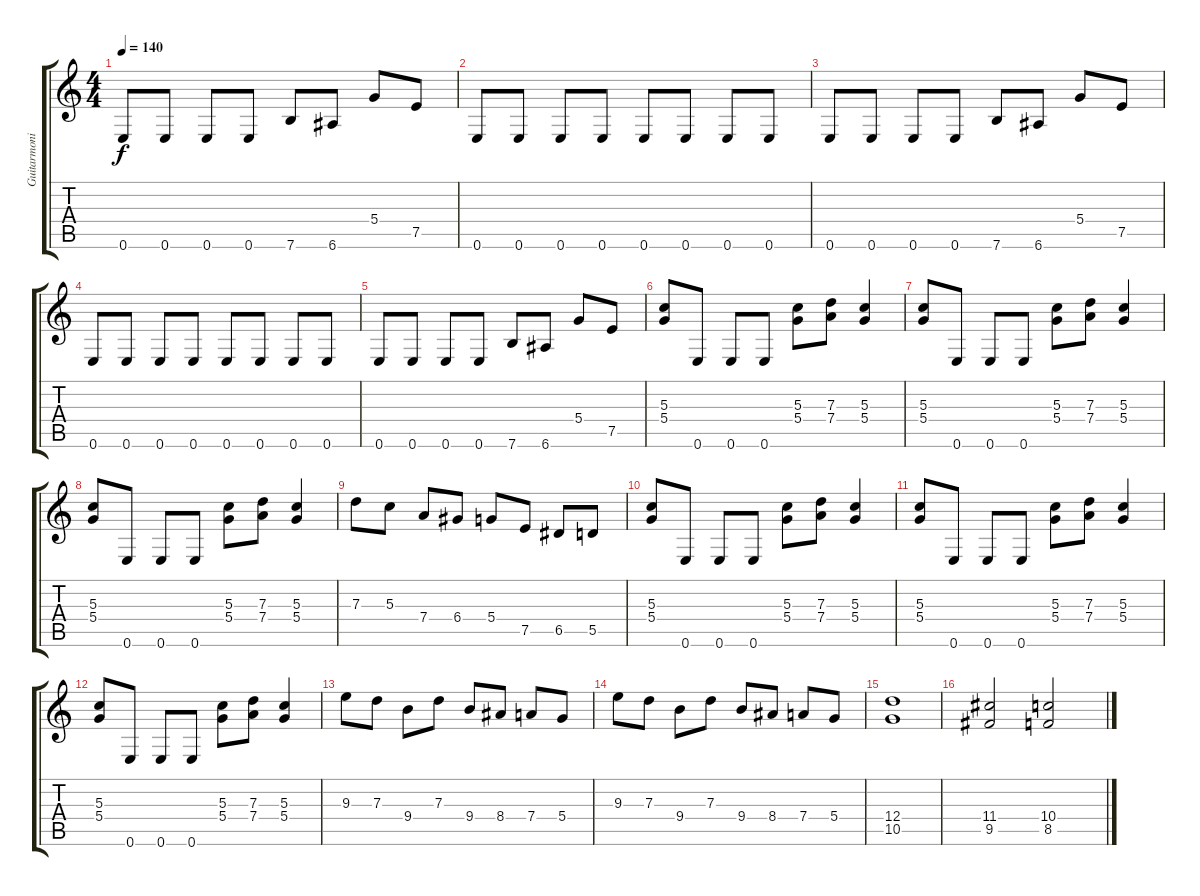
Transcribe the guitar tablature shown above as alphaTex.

\track ("Guitarmonics" "Guitarmoni") {instrument overdrivenguitar}
\staff {score tabs}
\tuning (E4 B3 G3 D3 A2 E2) {hide}
\ts (4 4)
\tempo 140
\clef g2
\ks c
0.6.8{dy f} 0.6.8 0.6.8 0.6.8 7.6.8 6.6.8 5.4.8 7.5.8 |
0.6.8 0.6.8 0.6.8 0.6.8 0.6.8 0.6.8 0.6.8 0.6.8 |
0.6.8 0.6.8 0.6.8 0.6.8 7.6.8 6.6.8 5.4.8 7.5.8 |
0.6.8 0.6.8 0.6.8 0.6.8 0.6.8 0.6.8 0.6.8 0.6.8 |
0.6.8 0.6.8 0.6.8 0.6.8 7.6.8 6.6.8 5.4.8 7.5.8 |
(5.3 5.4).8 0.6.8 0.6.8 0.6.8 (5.3 5.4).8 (7.3 7.4).8 (5.3 5.4).4 |
(5.3 5.4).8 0.6.8 0.6.8 0.6.8 (5.3 5.4).8 (7.3 7.4).8 (5.3 5.4).4 |
(5.3 5.4).8 0.6.8 0.6.8 0.6.8 (5.3 5.4).8 (7.3 7.4).8 (5.3 5.4).4 |
7.3.8 5.3.8 7.4.8 6.4.8 5.4.8 7.5.8 6.5.8 5.5.8 |
(5.3 5.4).8 0.6.8 0.6.8 0.6.8 (5.3 5.4).8 (7.3 7.4).8 (5.3 5.4).4 |
(5.3 5.4).8 0.6.8 0.6.8 0.6.8 (5.3 5.4).8 (7.3 7.4).8 (5.3 5.4).4 |
(5.3 5.4).8 0.6.8 0.6.8 0.6.8 (5.3 5.4).8 (7.3 7.4).8 (5.3 5.4).4 |
9.3.8 7.3.8 9.4.8 7.3.8 9.4.8 8.4.8 7.4.8 5.4.8 |
9.3.8 7.3.8 9.4.8 7.3.8 9.4.8 8.4.8 7.4.8 5.4.8 |
(12.4 10.5).1 |
(11.4 9.5).2 (10.4 8.5).2
